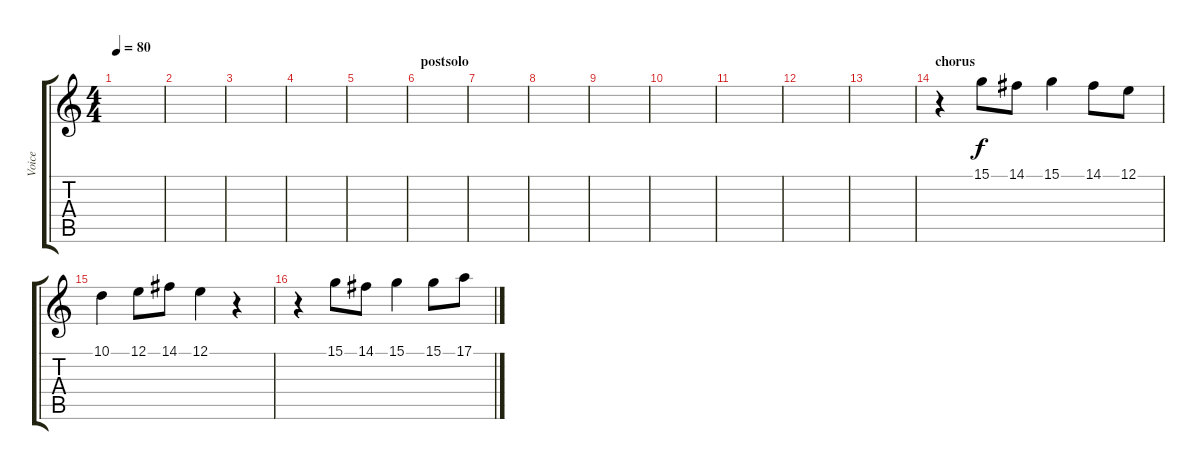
\track ("Voice" "Voice") {instrument choiraahs}
\staff {score tabs}
\tuning (E4 B3 G3 D3 A2 E2) {hide}
\ts (4 4)
\tempo 80
\clef g2
\ks c
|
|
|
|
|
\section ("" "postsolo")
|
|
|
|
|
|
|
|
\section ("" "chorus")
r.4 15.1.8 14.1.8 15.1.4 14.1.8 12.1.8 |
10.1.4 12.1.8 14.1.8 12.1.4 r.4 |
r.4 15.1.8 14.1.8 15.1.4 15.1.8 17.1.8
